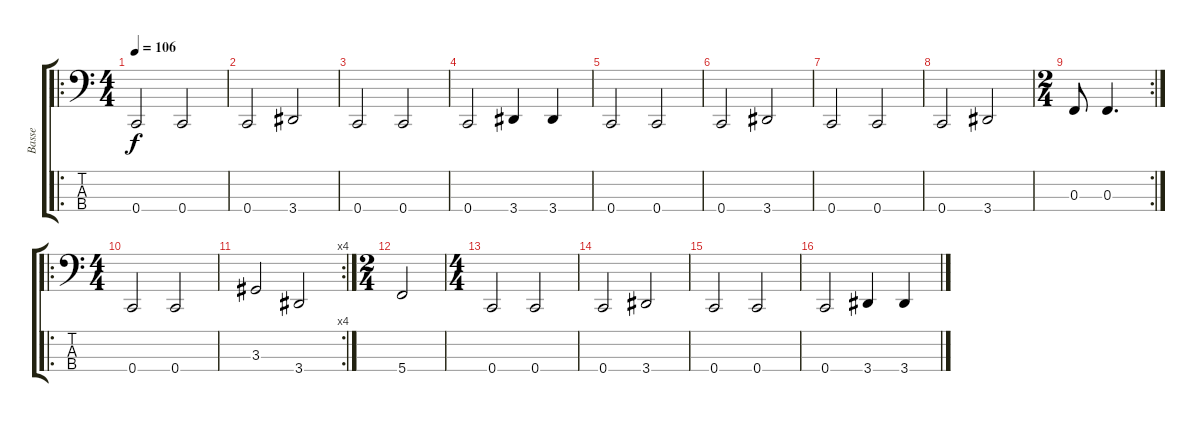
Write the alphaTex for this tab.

\track ("Basse" "Basse") {instrument electricbassfinger}
\staff {score tabs}
\tuning (Eb2 Bb1 F1 C1) {hide}
\ro
\ts (4 4)
\tempo 106
\clef f4
\ks c
0.4.2{dy f} 0.4.2 |
0.4.2 3.4.2 |
0.4.2 0.4.2 |
0.4.2 3.4.4 3.4.4 |
0.4.2 0.4.2 |
0.4.2 3.4.2 |
0.4.2 0.4.2 |
0.4.2 3.4.2 |
\rc 2
\ts (2 4)
0.3.8 0.3.4{d} |
\ro
\ts (4 4)
0.4.2 0.4.2 |
\rc 4
3.3.2 3.4.2 |
\ts (2 4)
5.4.2 |
\ts (4 4)
0.4.2 0.4.2 |
0.4.2 3.4.2 |
0.4.2 0.4.2 |
0.4.2 3.4.4 3.4.4
